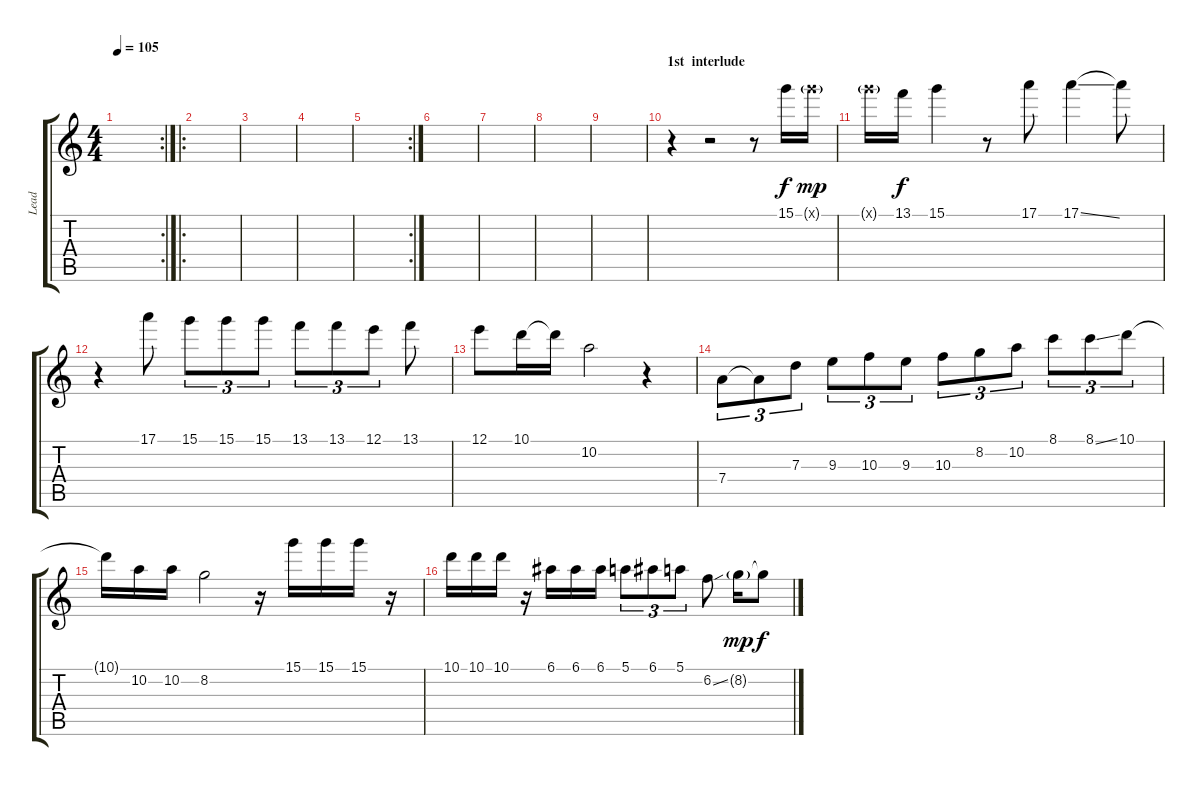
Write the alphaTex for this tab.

\track ("Lead" "Lead") {instrument acousticguitarsteel}
\staff {score tabs}
\tuning (E4 B3 G3 D3 A2 E2) {hide}
\rc 2
\ts (4 4)
\tempo 105
\clef g2
\ks c
|
\ro
|
|
|
\rc 2
|
|
|
|
|
\section ("" "1st  interlude")
r.4 r.2 r.8 15.1.16{dy f} 15.1{g x}.16{dy mp} |
15.1{g x}.16 13.1.16{dy f} 15.1.4 r.8 17.1.8 17.1{ss}.4 17.1{t}.8 |
r.4 17.1.8 15.1.8{tu (3 2)} 15.1.8{tu (3 2)} 15.1.8{tu (3 2)} 13.1.8{tu (3 2)} 13.1.8{tu (3 2)} 12.1.8{tu (3 2)} 13.1.8 |
12.1.8 10.1.16 10.1{t}.16 10.2.2 r.4 |
7.4.8{tu (3 2)} 7.4{t}.8{tu (3 2)} 7.3.8{tu (3 2)} 9.3.8{tu (3 2)} 10.3.8{tu (3 2)} 9.3.8{tu (3 2)} 10.3.8{tu (3 2)} 8.2.8{tu (3 2)} 10.2.8{tu (3 2)} 8.1.8{tu (3 2)} 8.1{ss}.8{tu (3 2)} 10.1.8{tu (3 2)} |
10.1{t}.16 10.2.16 10.2.16 8.2.2 r.16 15.1.16 15.1.16 15.1.16 r.16 |
10.1.16 10.1.16 10.1.16 r.16 6.1.16 6.1.16 6.1.16 5.1.8{tu (3 2)} 6.1.8{tu (3 2)} 5.1.8{tu (3 2)} 6.2{ss}.8 8.2{g}.16{dy mp} 8.2{t}.8{dy f}
